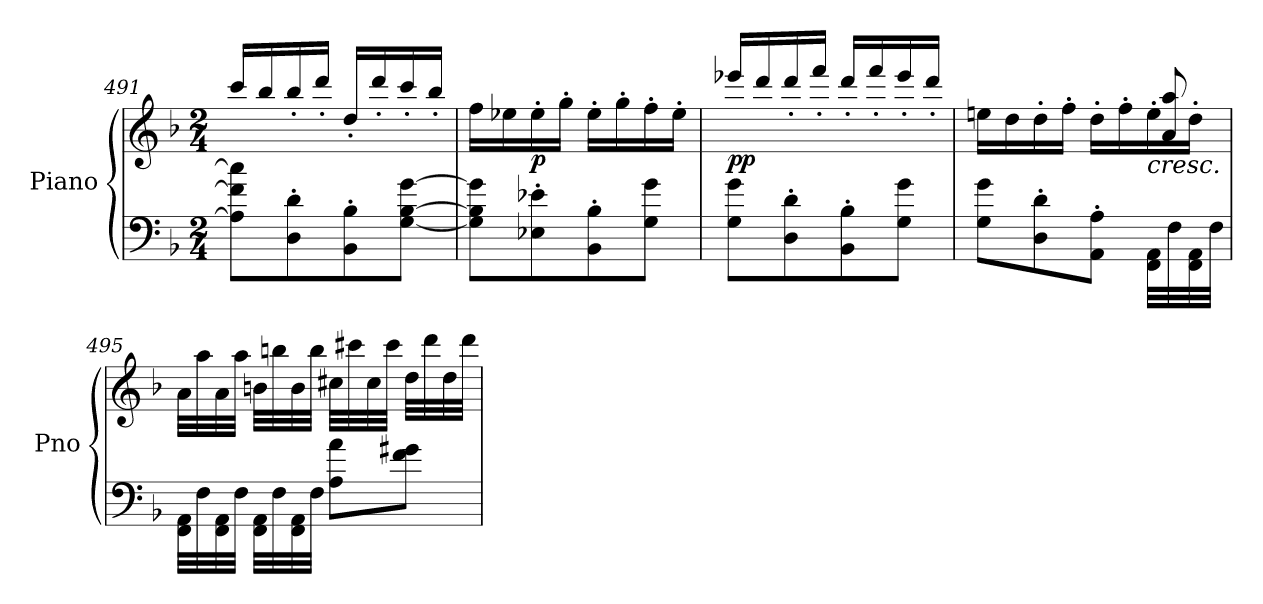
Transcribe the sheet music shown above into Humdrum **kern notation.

**kern	**kern	**dynam
*part1	*part1	*part1
*staff2	*staff1	*staff1/2
*I"Piano	*	*
*I'Pno	*	*
*clefF4	*clefG2	*
*k[b-]	*k[b-]	*
*M2/4	*M2/4	*
=491	=491	=491
8A-\] 8f\] 8cc-\]L	16ccc/LL	.
.	16bb-/	.
8D\' 8d\'	16bb-'/	.
.	16ddd'/JJ	.
8BB-\' 8B-\'	16dd'/LL	.
.	16ddd'/	.
[8G\ [8B-\ [8g\J	16ccc'/	.
.	16bb-'/JJ	.
=492	=492	=492
8G\] 8B-\] 8g\]L	16ff\LL	.
.	16ee-X\	.
!	!	!LO:DY:b
8E-X\' 8e-X\'	16ee-'\	p
.	16gg'\JJ	.
8BB-\' 8B-\'	16ee-'\LL	.
.	16gg'\	.
8G\ 8g\J	16ff'\	.
.	16ee-'\JJ	.
=493	=493	=493
!	!	!LO:DY:b
8G\ 8g\L	16eee-X/LL	pp
.	16ddd/	.
8D\' 8d\'	16ddd'/	.
.	16fff'/JJ	.
8BB-\' 8B-\'	16ddd'/LL	.
.	16fff'/	.
8G\ 8g\J	16eee-'/	.
.	16ddd'/JJ	.
=494	=494	=494
*	*^	*
8G\ 8g\L	16een\LL	4ryy	.
.	16dd\	.	.
8D\' 8d\'	16dd'\	.	.
.	16ff'\JJ	.	.
8AA\' 8A\'J	16dd'\LL	8ryy	.
.	16ff'\	.	.
!	!LO:TX:b:i:t=cresc.	!	!
32FF\ 32AA\LLL	16ee'\	8a/ 8aa/	.
32F\	.	.	.
32FF\ 32AA\	16dd'\JJ	.	.
32F\JJJ	.	.	.
*	*v	*v	*
!!LO:PB:g=z
=495	=495	=495
32FF\ 32AA\LLL	32a\LLL	.
32F\	32aa\	.
32FF\ 32AA\	32a\	.
32F\JJJ	32aa\JJJ	.
32FF\ 32AA\LLL	32bn\LLL	.
32F\	32bbn\	.
32FF\ 32AA\	32b\	.
32F\JJJ	32bb\JJJ	.
8A\ 8a\L	32cc#X\LLL	.
.	32ccc#X\	.
.	32cc#\	.
.	32ccc#\JJJ	.
8f\ 8g#X\J	32dd\LLL	.
.	32ddd\	.
.	32dd\	.
.	32ddd\JJJ	.
=	=	=
*-	*-	*-
